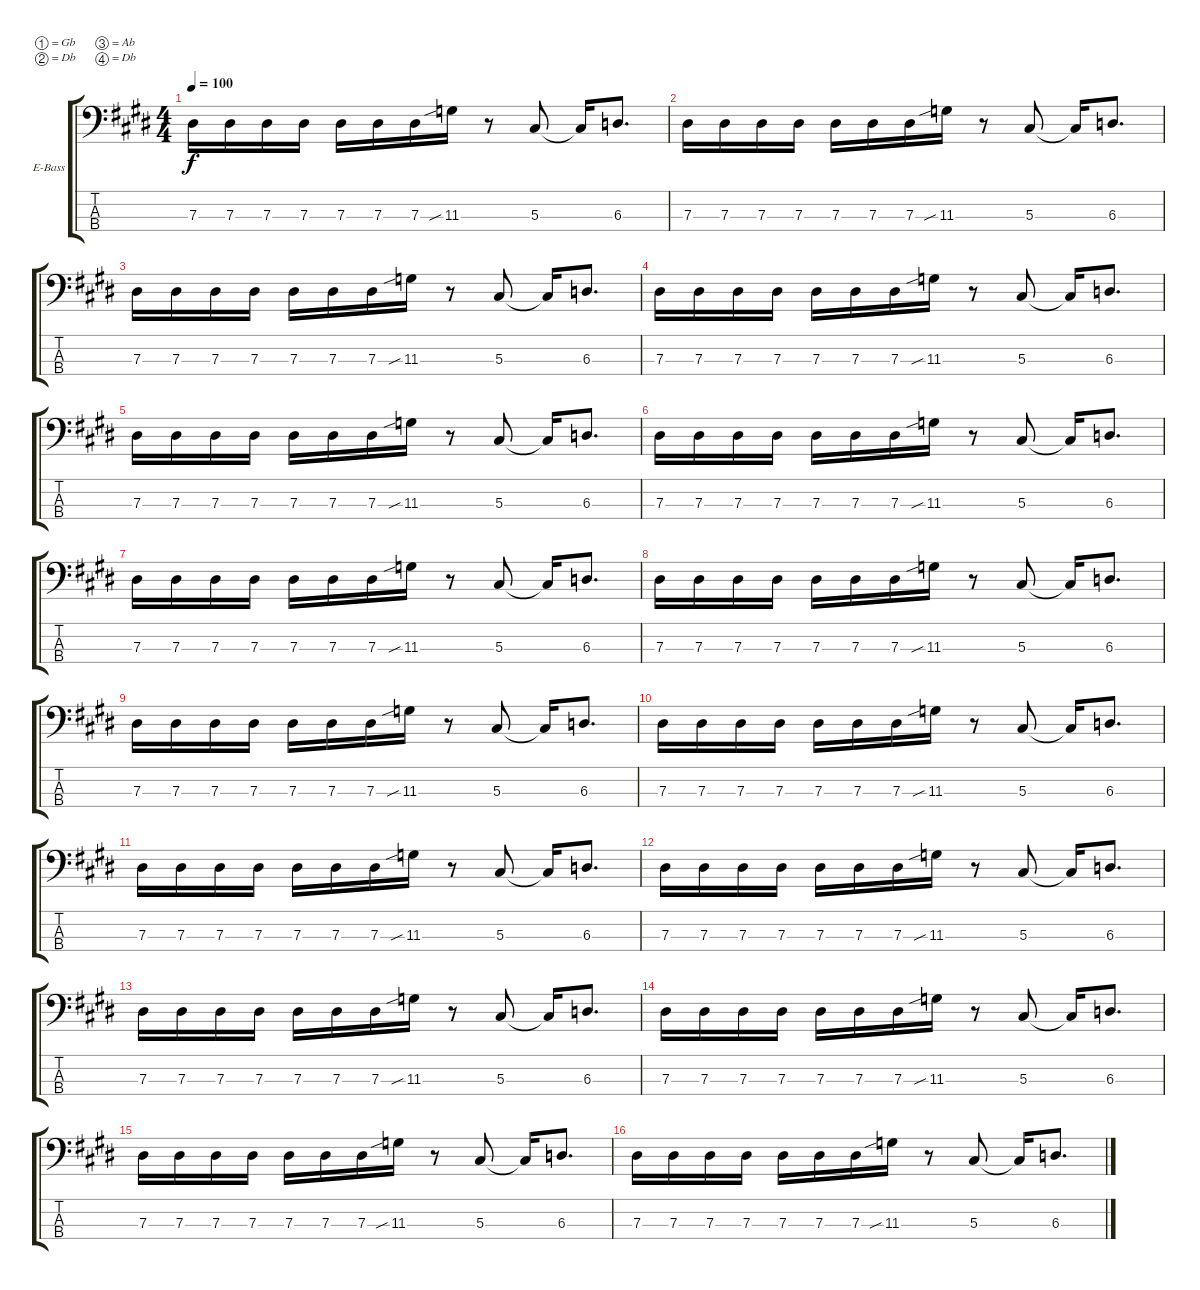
\bracketExtendMode groupsimilarinstruments
\firstSystemTrackNameOrientation horizontal
\otherSystemsTrackNameOrientation horizontal
\track ("Untitled" "E-Bass") {instrument electricbassfinger}
\staff {score tabs}
\tuning (Gb2 Db2 Ab1 Db1)
\ts (4 4)
\tempo 100
\clef f4
\ks e
7.3.16{dy f} 7.3.16 7.3.16 7.3.16 7.3.16 7.3.16 7.3.16 11.3{sib}.16 r.8 5.3.8 5.3{t}.16 6.3.8{d} |
\ks c#minor
7.3.16 7.3.16 7.3.16 7.3.16 7.3.16 7.3.16 7.3.16 11.3{sib}.16 r.8 5.3.8 5.3{t}.16 6.3.8{d} |
7.3.16 7.3.16 7.3.16 7.3.16 7.3.16 7.3.16 7.3.16 11.3{sib}.16 r.8 5.3.8 5.3{t}.16 6.3.8{d} |
\ks e
7.3.16 7.3.16 7.3.16 7.3.16 7.3.16 7.3.16 7.3.16 11.3{sib}.16 r.8 5.3.8 5.3{t}.16 6.3.8{d} |
\ks c#minor
7.3.16 7.3.16 7.3.16 7.3.16 7.3.16 7.3.16 7.3.16 11.3{sib}.16 r.8 5.3.8 5.3{t}.16 6.3.8{d} |
7.3.16 7.3.16 7.3.16 7.3.16 7.3.16 7.3.16 7.3.16 11.3{sib}.16 r.8 5.3.8 5.3{t}.16 6.3.8{d} |
\ks e
7.3.16 7.3.16 7.3.16 7.3.16 7.3.16 7.3.16 7.3.16 11.3{sib}.16 r.8 5.3.8 5.3{t}.16 6.3.8{d} |
\ks c#minor
7.3.16 7.3.16 7.3.16 7.3.16 7.3.16 7.3.16 7.3.16 11.3{sib}.16 r.8 5.3.8 5.3{t}.16 6.3.8{d} |
7.3.16 7.3.16 7.3.16 7.3.16 7.3.16 7.3.16 7.3.16 11.3{sib}.16 r.8 5.3.8 5.3{t}.16 6.3.8{d} |
\ks e
7.3.16 7.3.16 7.3.16 7.3.16 7.3.16 7.3.16 7.3.16 11.3{sib}.16 r.8 5.3.8 5.3{t}.16 6.3.8{d} |
\ks c#minor
7.3.16 7.3.16 7.3.16 7.3.16 7.3.16 7.3.16 7.3.16 11.3{sib}.16 r.8 5.3.8 5.3{t}.16 6.3.8{d} |
7.3.16 7.3.16 7.3.16 7.3.16 7.3.16 7.3.16 7.3.16 11.3{sib}.16 r.8 5.3.8 5.3{t}.16 6.3.8{d} |
\ks e
7.3.16 7.3.16 7.3.16 7.3.16 7.3.16 7.3.16 7.3.16 11.3{sib}.16 r.8 5.3.8 5.3{t}.16 6.3.8{d} |
\ks c#minor
7.3.16 7.3.16 7.3.16 7.3.16 7.3.16 7.3.16 7.3.16 11.3{sib}.16 r.8 5.3.8 5.3{t}.16 6.3.8{d} |
7.3.16 7.3.16 7.3.16 7.3.16 7.3.16 7.3.16 7.3.16 11.3{sib}.16 r.8 5.3.8 5.3{t}.16 6.3.8{d} |
\ks e
7.3.16 7.3.16 7.3.16 7.3.16 7.3.16 7.3.16 7.3.16 11.3{sib}.16 r.8 5.3.8 5.3{t}.16 6.3.8{d}
